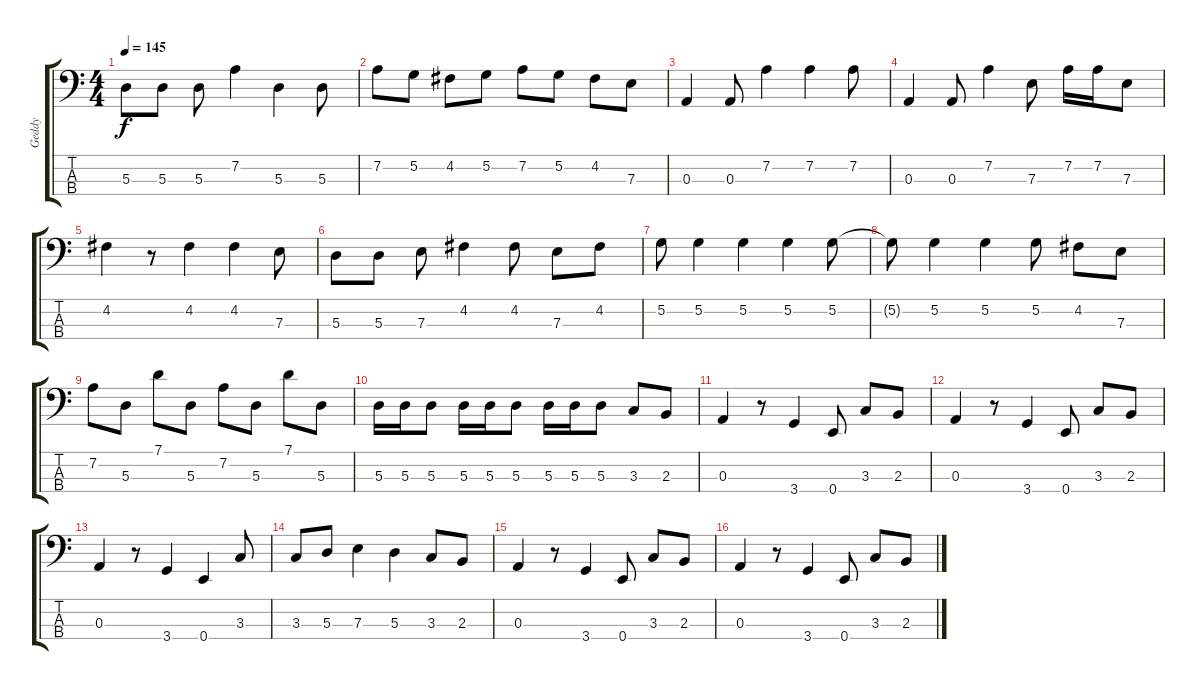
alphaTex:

\track ("Geddy" "Geddy") {instrument electricbassfinger}
\staff {score tabs}
\tuning (G2 D2 A1 E1) {hide}
\ts (4 4)
\tempo 145
\clef f4
\ks c
5.3.8{dy f} 5.3.8 5.3.8 7.2.4 5.3.4 5.3.8 |
7.2.8 5.2.8 4.2.8 5.2.8 7.2.8 5.2.8 4.2.8 7.3.8 |
0.3.4 0.3.8 7.2.4 7.2.4 7.2.8 |
0.3.4 0.3.8 7.2.4 7.3.8 7.2.16 7.2.16 7.3.8 |
4.2.4 r.8 4.2.4 4.2.4 7.3.8 |
5.3.8 5.3.8 7.3.8 4.2.4 4.2.8 7.3.8 4.2.8 |
5.2.8 5.2.4 5.2.4 5.2.4 5.2.8 |
5.2{t}.8 5.2.4 5.2.4 5.2.8 4.2.8 7.3.8 |
7.2.8 5.3.8 7.1.8 5.3.8 7.2.8 5.3.8 7.1.8 5.3.8 |
5.3.16 5.3.16 5.3.8 5.3.16 5.3.16 5.3.8 5.3.16 5.3.16 5.3.8 3.3.8 2.3.8 |
0.3.4 r.8 3.4.4 0.4.8 3.3.8 2.3.8 |
0.3.4 r.8 3.4.4 0.4.8 3.3.8 2.3.8 |
0.3.4 r.8 3.4.4 0.4.4 3.3.8 |
3.3.8 5.3.8 7.3.4 5.3.4 3.3.8 2.3.8 |
0.3.4 r.8 3.4.4 0.4.8 3.3.8 2.3.8 |
0.3.4 r.8 3.4.4 0.4.8 3.3.8 2.3.8
